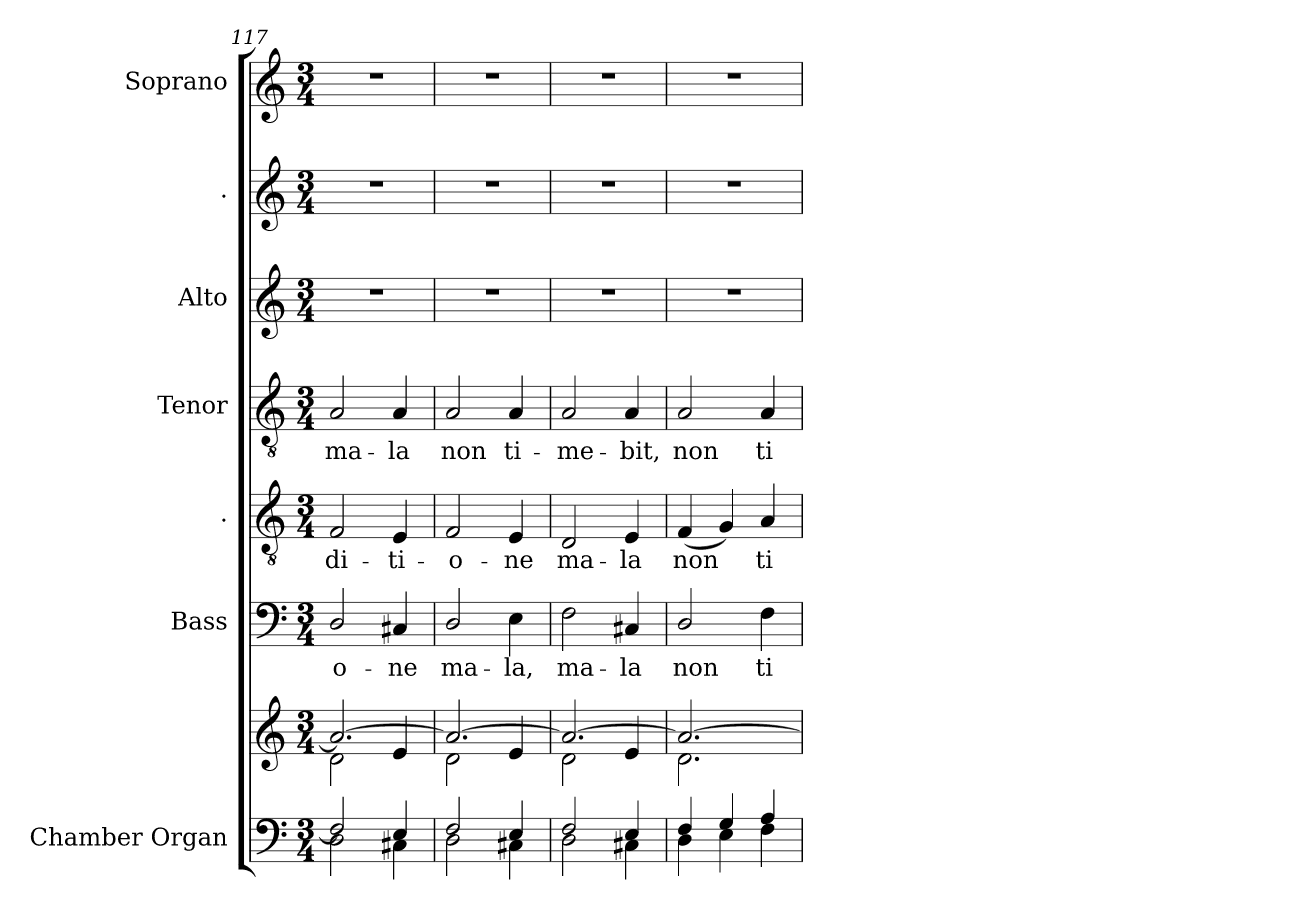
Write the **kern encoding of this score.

**kern	**kern	**kern	**text	**kern	**text	**kern	**text	**kern	**kern	**kern
*part7	*part7	*part6	*part6	*part5	*part5	*part4	*part4	*part3	*part2	*part1
*staff8	*staff7	*staff6	*staff6	*staff5	*staff5	*staff4	*staff4	*staff3	*staff2	*staff1
*I"Chamber  Organ	*	*I"Bass	*	*I".	*	*I"Tenor	*	*I"Alto	*I".	*I"Soprano
*I'Org.	*	*I'B.	*	*	*	*I'T.	*	*I'A.	*	*I'S.
*clefF4	*clefG2	*clefF4	*	*clefGv2	*	*clefGv2	*	*clefG2	*clefG2	*clefG2
*	*	*	*	*ITrd7c12	*	*ITrd7c12	*	*	*	*
*k[]	*k[]	*k[]	*	*k[]	*	*k[]	*	*k[]	*k[]	*k[]
*C:	*C:	*C:	*	*C:	*	*C:	*	*C:	*C:	*C:
*M3/4	*M3/4	*M3/4	*	*M3/4	*	*M3/4	*	*M3/4	*M3/4	*M3/4
=117	=117	=117	=117	=117	=117	=117	=117	=117	=117	=117
*^	*^	*	*	*	*	*	*	*	*	*
!	!	!	!	!	!LO:LY:b:color=#000000	!	!	!	!	!	!	!
!	!	!	!	!	!	!	!LO:LY:b:color=#000000	!	!	!	!	!
!	!	!	!	!	!	!	!	!	!LO:LY:b:color=#000000	!LO:N:vis=1	!LO:N:vis=1	!LO:N:vis=1
2Fi/]	2Di\	2.ai/_	2di\	2Di/	-o-	2FFi/	-di-	2AAi/	ma-	2.r	2.r	2.r
!	!	!	!	!	!LO:LY:b:color=#000000	!	!	!	!	!	!	!
!	!	!	!	!	!	!	!LO:LY:b:color=#000000	!	!	!	!	!
!	!	!	!	!	!	!	!	!	!LO:LY:b:color=#000000	!	!	!
4Ei/	4C#Xi\	.	4ei/	4C#Xi/	-ne	4EEi/	-ti-	4AAi/	-la	.	.	.
=118	=118	=118	=118	=118	=118	=118	=118	=118	=118	=118	=118	=118
!	!	!	!	!	!LO:LY:b:color=#000000	!	!	!	!	!	!	!
!	!	!	!	!	!	!	!LO:LY:b:color=#000000	!	!	!	!	!
!	!	!	!	!	!	!	!	!	!LO:LY:b:color=#000000	!LO:N:vis=1	!LO:N:vis=1	!LO:N:vis=1
2Fi/	2Di\	2.ai/_	2di\	2Di/	ma-	2FFi/	-o-	2AAi/	non	2.r	2.r	2.r
!	!	!	!	!	!LO:LY:b:color=#000000	!	!	!	!	!	!	!
!	!	!	!	!	!	!	!LO:LY:b:color=#000000	!	!	!	!	!
!	!	!	!	!	!	!	!	!	!LO:LY:b:color=#000000	!	!	!
4Ei/	4C#Xi\	.	4ei/	4Ei\	-la,	4EEi/	-ne	4AAi/	ti-	.	.	.
=119	=119	=119	=119	=119	=119	=119	=119	=119	=119	=119	=119	=119
!	!	!	!	!	!LO:LY:b:color=#000000	!	!	!	!	!	!	!
!	!	!	!	!	!	!	!LO:LY:b:color=#000000	!	!	!	!	!
!	!	!	!	!	!	!	!	!	!LO:LY:b:color=#000000	!LO:N:vis=1	!LO:N:vis=1	!LO:N:vis=1
2Fi/	2Di\	2.ai/_	2di\	2Fi\	ma-	2DDi/	ma-	2AAi/	-me-	2.r	2.r	2.r
!	!	!	!	!	!LO:LY:b:color=#000000	!	!	!	!	!	!	!
!	!	!	!	!	!	!	!LO:LY:b:color=#000000	!	!	!	!	!
!	!	!	!	!	!	!	!	!	!LO:LY:b:color=#000000	!	!	!
4Ei/	4C#Xi\	.	4ei/	4C#Xi/	-la	4EEi/	-la	4AAi/	-bit,	.	.	.
=120	=120	=120	=120	=120	=120	=120	=120	=120	=120	=120	=120	=120
!	!	!	!	!	!LO:LY:b:color=#000000	!	!	!	!	!	!	!
!	!	!	!	!	!	!	!LO:LY:b:color=#000000	!	!	!	!	!
!	!	!	!	!	!	!	!	!	!LO:LY:b:color=#000000	!LO:N:vis=1	!LO:N:vis=1	!LO:N:vis=1
4Fi/	4Di\	2.ai/_	2.di\	2Di/	non	(4FFi/	non	2AAi/	non	2.r	2.r	2.r
4Gi/	4Ei\	.	.	.	.	4GGi/)	.	.	.	.	.	.
!	!	!	!	!	!LO:LY:b:color=#000000	!	!	!	!	!	!	!
!	!	!	!	!	!	!	!LO:LY:b:color=#000000	!	!	!	!	!
!	!	!	!	!	!	!	!	!	!LO:LY:b:color=#000000	!	!	!
4Ai/	4Fi\	.	.	4Fi\	ti-	4AAi/	ti-	4AAi/	ti-	.	.	.
*v	*v	*	*	*	*	*	*	*	*	*	*	*
*	*v	*v	*	*	*	*	*	*	*	*	*
=	=	=	=	=	=	=	=	=	=	=
*-	*-	*-	*-	*-	*-	*-	*-	*-	*-	*-
